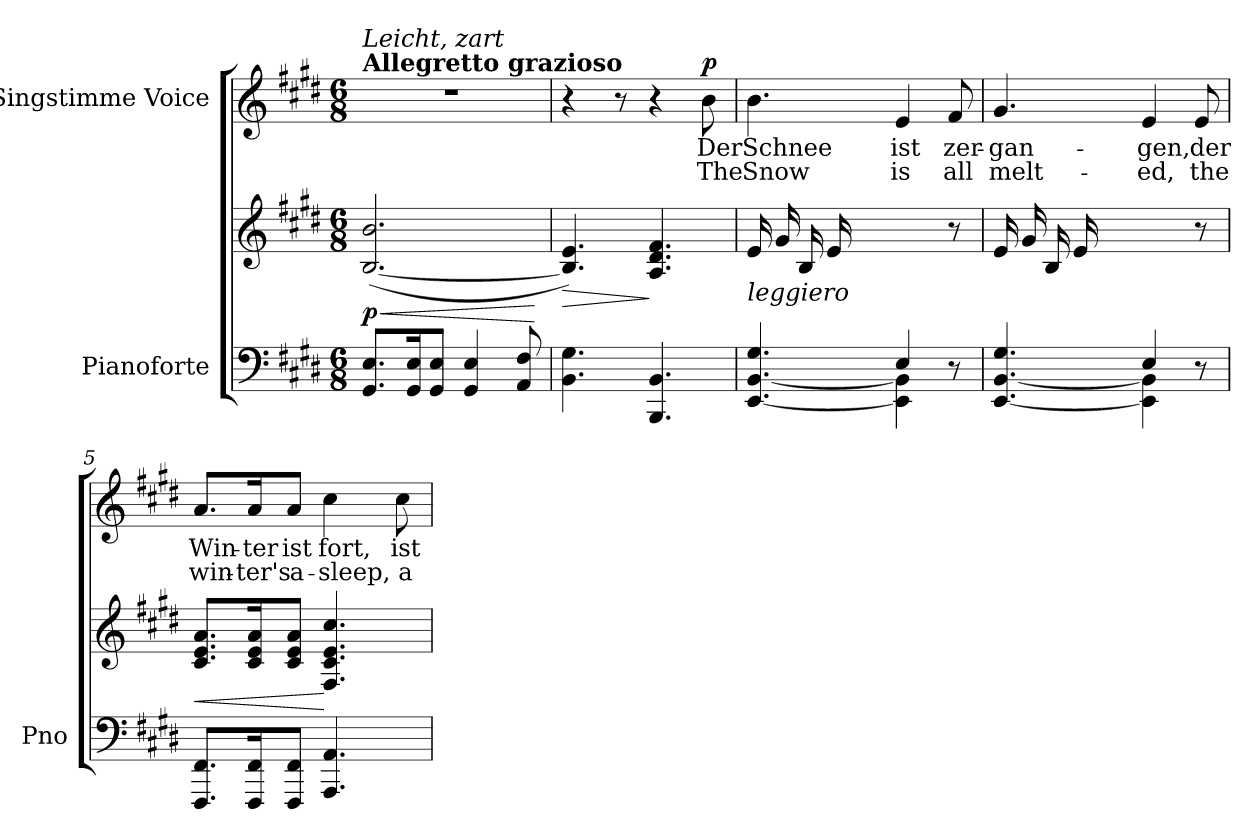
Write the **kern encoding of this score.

**kern	**kern	**dynam	**kern	**text	**text	**dynam
*part2	*part2	*part2	*part1	*part1	*part1	*part1
*staff3	*staff2	*staff2/3	*staff1	*staff1	*staff1	*staff1
*I"Pianoforte	*	*	*I"Singstimme Voice	*	*	*
*I'Pno	*	*	*	*	*	*
*clefF4	*clefG2	*	*clefG2	*	*	*
*k[f#c#g#d#]	*k[f#c#g#d#]	*	*k[f#c#g#d#]	*	*	*
*M6/8	*M6/8	*	*M6/8	*	*	*
=1	=1	=1	=1	=1	=1	=1
!	!	!	!LO:TX:a:B:t=Allegretto grazioso	!	!	!
!	!	!	!LO:TX:i:t=Leicht, zart	!	!	!
!	!	!LO:HP:b	!	!	!	!
!	!	!LO:DY:n=1:b	!	!	!	!
8.GG#/ 8.E/L	([2.B/ 2.b/	< p	2.r	.	.	.
16GG#/ 16E/K	.	.	.	.	.	.
8GG#/ 8E/J	.	.	.	.	.	.
4GG#/ 4E/	.	.	.	.	.	.
8AA/ 8F#/	.	.	.	.	.	.
.	.	[	.	.	.	.
=2	=2	=2	=2	=2	=2	=2
!	!	!LO:HP:b	!	!	!	!
4.BB\ 4.G#\	4.B/] 4.e/)	>	4r	.	.	.
.	.	.	8r	.	.	.
4.BBB/ 4.BB/	4.A/ 4.d#/ 4.f#/	]	4r	.	.	.
!	!	!	!	!	!	!LO:DY:a
.	.	.	8b\	Der	The	p
=3	=3	=3	=3	=3	=3	=3
*^	*	*	*	*	*	*
!LO:TX:i:t=leggiero	!	!	!	!	!	!	!
4ryy	[4.EE/ [<4.BB/ 4.G#/	(16e/LL	.	4.b\	Schnee	Snow	.
.	.	16g#/	.	.	.	.	.
.	.	16B/	.	.	.	.	.
.	.	16e/	.	.	.	.	.
16G#/	.	4.ryy	.	.	.	.	.
16B/JJ	.	.	.	.	.	.	.
4E/)	4EE\] 4BB\]	.	.	4e/	ist	is	.
8ryy	8r	8r	.	8f#/	zer-	all	.
=4	=4	=4	=4	=4	=4	=4	=4
4ryy	[4.EE/ [<4.BB/ 4.G#/	(16e/LL	.	4.g#/	-gan-	melt-	.
.	.	16g#/	.	.	.	.	.
.	.	16B/	.	.	.	.	.
.	.	16e/	.	.	.	.	.
16G#/	.	4.ryy	.	.	.	.	.
16B/JJ	.	.	.	.	.	.	.
4E/)	4EE\] 4BB\]	.	.	4e/	-gen,	-ed,	.
8ryy	8r	8r	.	8e/	der	the	.
=5	=5	=5	=5	=5	=5	=5	=5
!	!	!	!LO:HP:b	!	!	!	!
*v	*v	*^	*	*	*	*	*
8.FFF#/ 8.FF#/L	8.c#/ 8.e/ 8.a/L	4ryy	<	8.a/L	Win-	win-	.
16FFF#/ 16FF#/K	16c#/ 16e/ 16a/K	.	.	16a/K	-ter	-ter's	.
8FFF#/ 8FF#/J	8c#/ 8e/ 8a/J	8ryy	.	8a/J	ist	a-	.
4.AAA/ 4.AA/	4.F#/ 4.c#/ 4.e/ 4.cc#/	8ryy	[	4cc#\	fort,	-sleep,	.
.	.	8ryy	.	.	.	.	.
.	.	8ryy	.	8cc#\	ist	a-	.
*	*v	*v	*	*	*	*	*
=	=	=	=	=	=	=
*-	*-	*-	*-	*-	*-	*-
